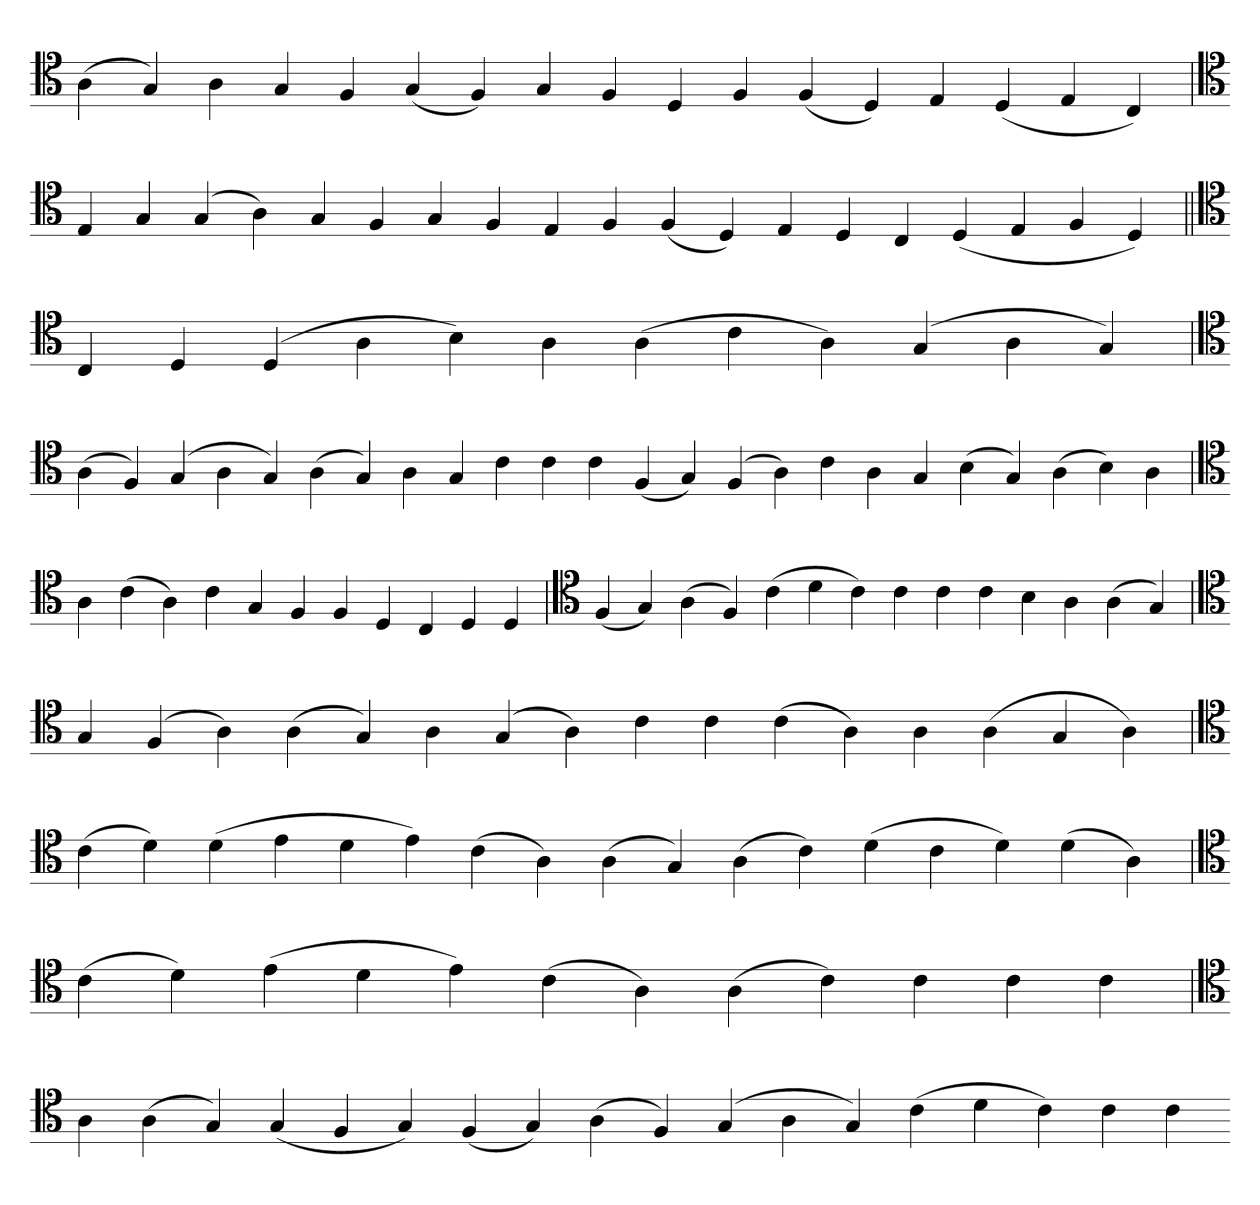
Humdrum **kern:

**kern
*part1
*staff1
*clefC4
=
(4A
4G)
4A
4G
4F
(4G
4F)
4G
4F
4D
4F
(4F
4D)
4E
(4D
4E
4C)
=`
*clefC4
4E
4G
(4G
4A)
4G
4F
4G
4F
4E
4F
(4F
4D)
4E
4D
4C
(4D
4E
4F
4D)
=||
*clefC4
4C
4D
(4D
4A
4B)
4A
(4A
4c
4A)
(4G
4A
4G)
=`
*clefC4
(4A
4F)
(4G
4A
4G)
(4A
4G)
4A
4G
4c
4c
4c
(4F
4G)
(4F
4A)
4c
4A
4G
(4B
4G)
(4A
4B)
4A
='
*clefC4
4A
(4c
4A)
4c
4G
4F
4F
4D
4C
4D
4D
=`
*clefC4
(4F
4G)
(4A
4F)
(4c
4d
4c)
4c
4c
4c
4B
4A
(4A
4G)
=`
*clefC4
4G
(4F
4A)
(4A
4G)
4A
(4G
4A)
4c
4c
(4c
4A)
4A
(4A
4G
4A)
=
*clefC4
(4c
4d)
(4d
4e
4d
4e)
(4c
4A)
(4A
4G)
(4A
4c)
(4d
4c
4d)
(4d
4A)
=`
*clefC4
(4c
4d)
(4e
4d
4e)
(4c
4A)
(4A
4c)
4c
4c
4c
='
*clefC4
4A
(4A
4G)
(4G
4F
4G)
(4F
4G)
(4A
4F)
(4G
4A
4G)
(4c
4d
4c)
4c
4c
=-
*-
